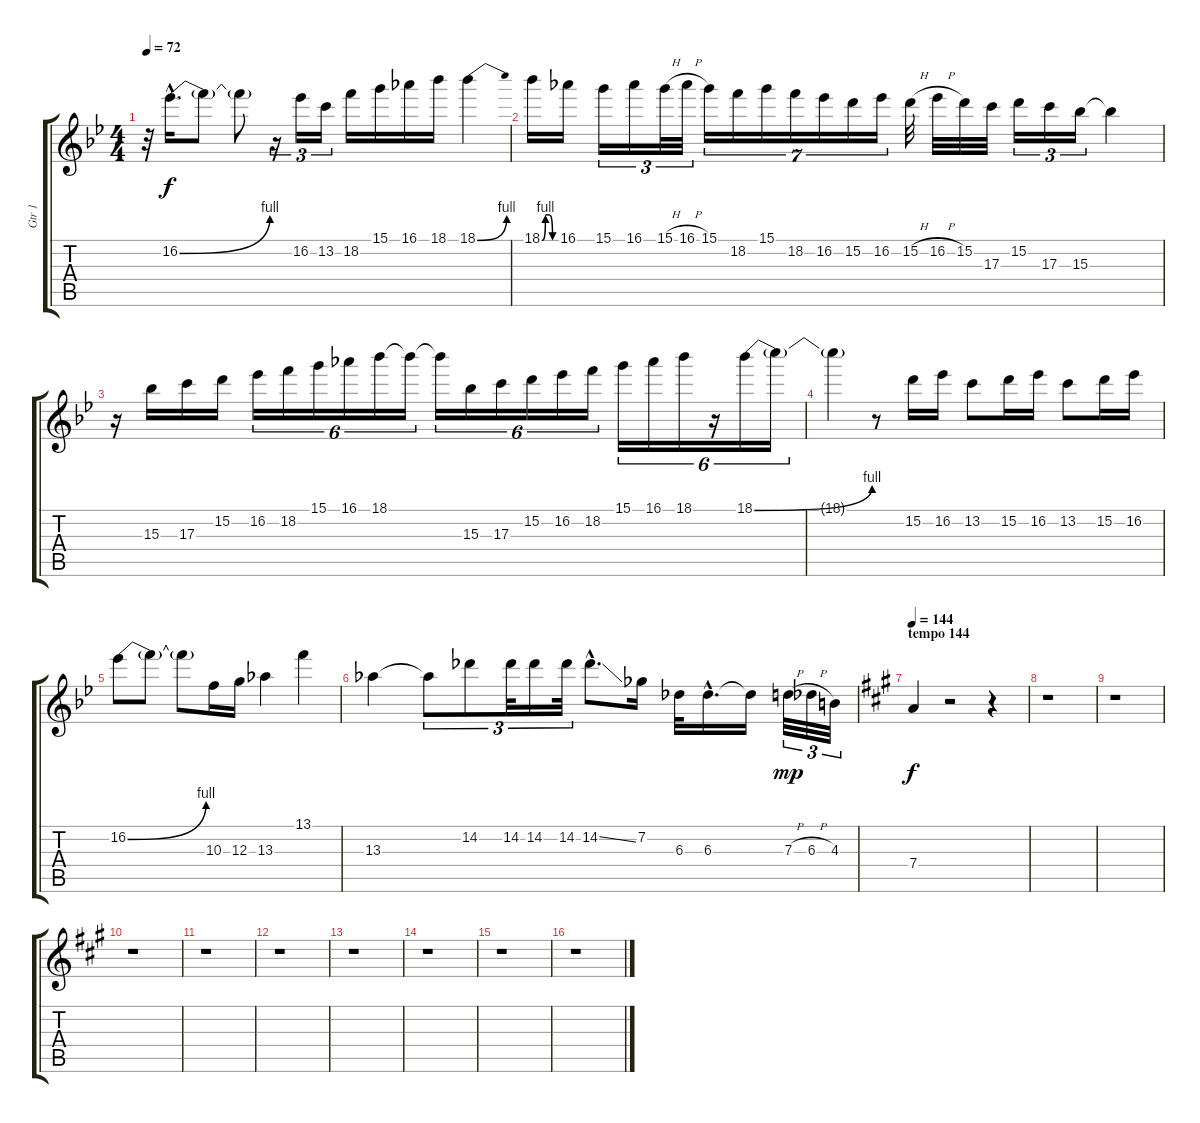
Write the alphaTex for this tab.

\track ("Gtr 1" "Gtr 1") {instrument distortionguitar}
\staff {score tabs}
\tuning (E4 B3 G3 D3 A2 E2) {hide}
\ts (4 4)
\tempo 72
\clef g2
\ks bb
r.32{dy f} 16.2{be (bend 0 0 60 4) hac}.16{d} 16.2{t}.8 16.2{t}.8 r.16{tu (3 2)} 16.2.16{tu (3 2)} 13.2.16{tu (3 2)} 18.2.16 15.1.16 16.1.16 18.1.16 18.1{be (bend 0 0 60 4)}.4 |
18.1{be (custom 0 0 15 4 30 4 45 0 60 0)}.16 16.1.16 15.1.16{tu (3 2)} 16.1.16{tu (3 2)} 15.1{h}.32{tu (3 2)} 16.1{h}.32{tu (3 2)} 15.1.16{tu (7 4)} 18.2.16{tu (7 4)} 15.1.16{tu (7 4)} 18.2.16{tu (7 4)} 16.2.16{tu (7 4)} 15.2.16{tu (7 4)} 16.2.16{tu (7 4)} 15.2{h}.32 16.2{h}.32 15.2.32 17.3.32 15.2.16{tu (3 2)} 17.3.16{tu (3 2)} 15.3.16{tu (3 2)} 15.3{t}.4 |
r.16 15.3.16 17.3.16 15.2.16 16.2.16{tu (6 4)} 18.2.16{tu (6 4)} 15.1.16{tu (6 4)} 16.1.16{tu (6 4)} 18.1.16{tu (6 4)} 18.1{t}.16{tu (6 4)} 18.1{t}.16{tu (6 4)} 15.3.16{tu (6 4)} 17.3.16{tu (6 4)} 15.2.16{tu (6 4)} 16.2.16{tu (6 4)} 18.2.16{tu (6 4)} 15.1.16{tu (6 4)} 16.1.16{tu (6 4)} 18.1.16{tu (6 4)} r.16{tu (6 4)} 18.1{be (bend 0 0 60 4)}.16{tu (6 4)} 18.1{t}.16{tu (6 4)} |
18.1{t}.4 r.8 15.2.16 16.2.16 13.2.8 15.2.16 16.2.16 13.2.8 15.2.16 16.2.16 |
16.2{be (bend 0 0 60 4)}.8 16.2{t}.8 16.2{t}.8 10.3.16 12.3.16 13.3.4 13.1.4 |
13.3.4 13.3{t}.8{tu (3 2)} 14.2.8{tu (3 2)} 14.2.32{tu (3 2)} 14.2.16{tu (3 2)} 14.2.32{tu (3 2)} 14.2{ss hac}.8{d} 7.2.16 6.3.32 6.3{hac}.16{d} 6.3{t}.16 7.3{h}.32{tu (3 2) dy mp} 6.3{h}.32{tu (3 2)} 4.3.32{tu (3 2)} |
\section ("" "tempo 144")
\tempo 144
\ks a
7.4.4{dy f} r.2 r.4 |
r.1 |
r.1 |
r.1 |
r.1 |
r.1 |
r.1 |
r.1 |
r.1 |
r.1
